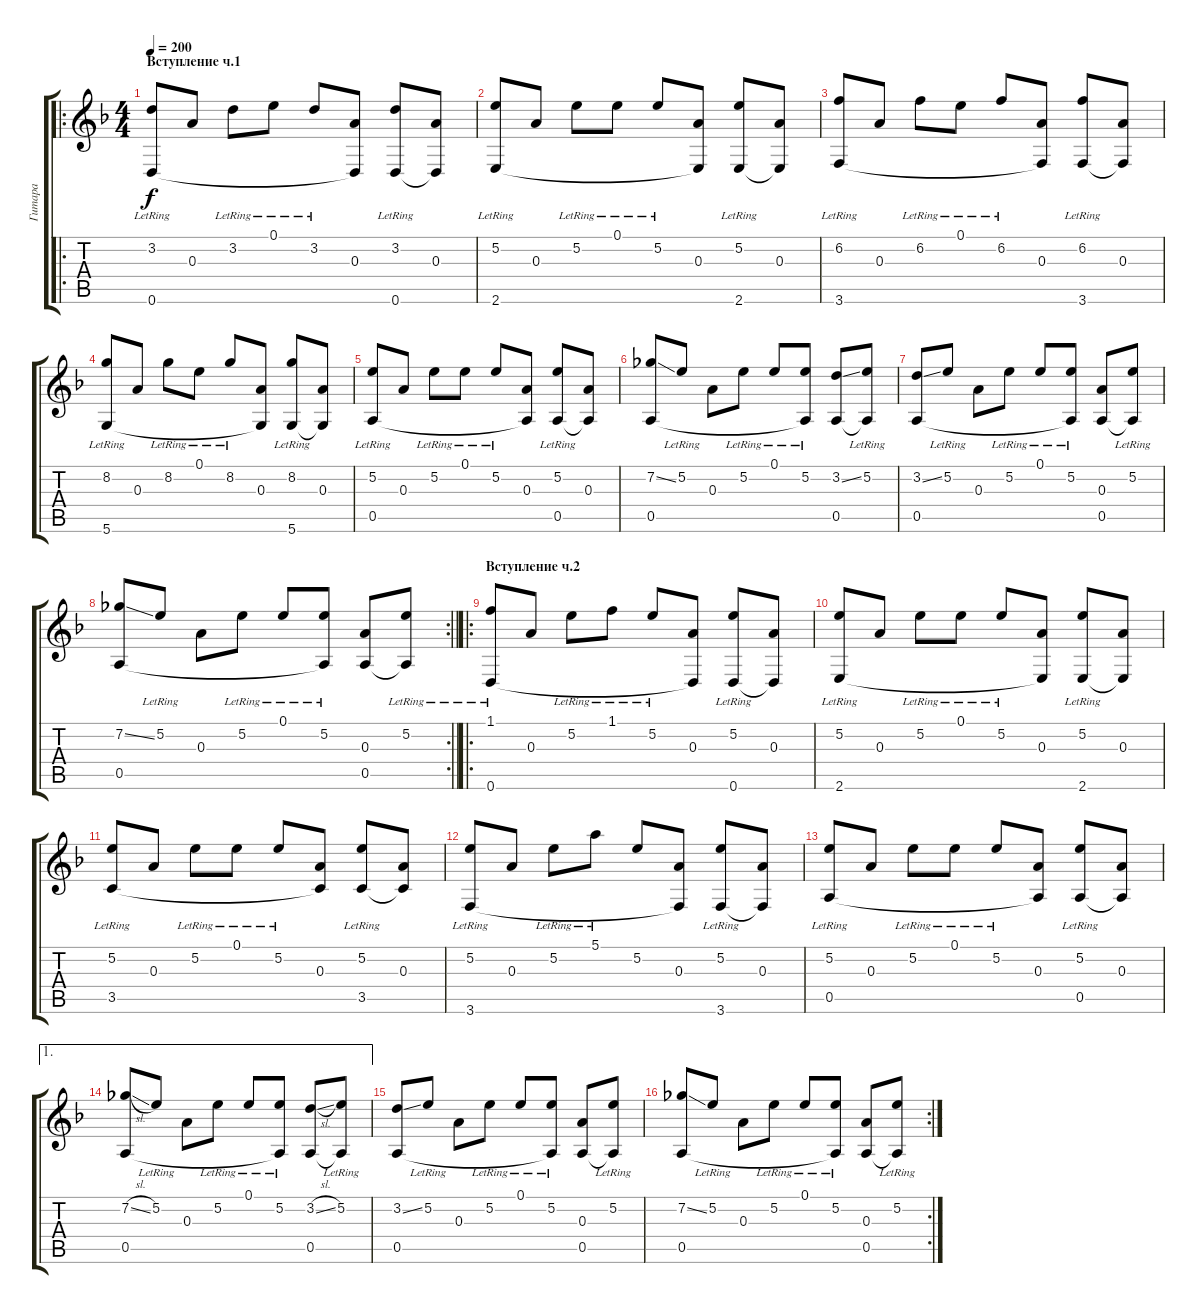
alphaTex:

\track ("Гитара" "Гитара") {instrument acousticguitarnylon}
\staff {score tabs}
\tuning (E4 B3 A3 D3 A2 D2) {hide}
\ro
\ts (4 4)
\section ("" "Вступление ч.1")
\tempo 200
\clef g2
\ks f
(3.2{lr} 0.6).8{dy f instrument acousticguitarnylon} 0.3.8 3.2{lr}.8 0.1{lr}.8 3.2{lr}.8 (0.3 0.6{t}).8 (3.2{lr} 0.6).8 (0.3 0.6{t}).8 |
(5.2{lr} 2.6).8 0.3.8 5.2{lr}.8 0.1{lr}.8 5.2{lr}.8 (0.3 2.6{t}).8 (5.2{lr} 2.6).8 (0.3 2.6{t}).8 |
(6.2{lr} 3.6).8 0.3.8 6.2{lr}.8 0.1{lr}.8 6.2{lr}.8 (0.3 3.6{t}).8 (6.2{lr} 3.6).8 (0.3 3.6{t}).8 |
(8.2{lr} 5.6).8 0.3.8 8.2{lr}.8 0.1{lr}.8 8.2{lr}.8 (0.3 5.6{t}).8 (8.2{lr} 5.6).8 (0.3 5.6{t}).8 |
(5.2{lr} 0.5).8 0.3.8 5.2{lr}.8 0.1{lr}.8 5.2{lr}.8 (0.3 0.5{t}).8 (5.2{lr} 0.5).8 (0.3 0.5{t}).8 |
(7.2{ss} 0.5).8 5.2{lr}.8 0.3.8 5.2{lr}.8 0.1{lr}.8 (5.2{lr} 0.5{t}).8 (3.2{ss} 0.5).8 (5.2{lr} 0.5{t}).8 |
(3.2{ss} 0.5).8 5.2{lr}.8 0.3.8 5.2{lr}.8 0.1{lr}.8 (5.2{lr} 0.5{t}).8 (0.3 0.5).8 (5.2{lr} 0.5{t}).8 |
\rc 2
\barLineRight lightlight
(7.2{ss} 0.5).8 5.2{lr}.8 0.3.8 5.2{lr}.8 0.1{lr}.8 (5.2{lr} 0.5{t}).8 (0.3 0.5).8 (5.2{lr} 0.5{t}).8 |
\ro
\section ("" "Вступление ч.2")
(1.1{lr} 0.6).8 0.3.8 5.2{lr}.8 1.1{lr}.8 5.2{lr}.8 (0.3 0.6{t}).8 (5.2{lr} 0.6).8 (0.3 0.6{t}).8 |
(5.2{lr} 2.6).8 0.3.8 5.2{lr}.8 0.1{lr}.8 5.2{lr}.8 (0.3 2.6{t}).8 (5.2{lr} 2.6).8 (0.3 2.6{t}).8 |
(5.2{lr} 3.5).8 0.3.8 5.2{lr}.8 0.1{lr}.8 5.2{lr}.8 (0.3 3.5{t}).8 (5.2{lr} 3.5).8 (0.3 3.5{t}).8 |
(5.2{lr} 3.6).8 0.3.8 5.2{lr}.8 5.1{lr}.8 5.2.8 (0.3 3.6{t}).8 (5.2{lr} 3.6).8 (0.3 3.6{t}).8 |
(5.2{lr} 0.5).8 0.3.8 5.2{lr}.8 0.1{lr}.8 5.2{lr}.8 (0.3 0.5{t}).8 (5.2{lr} 0.5).8 (0.3 0.5{t}).8 |
\ae 1
(7.2{sl} 0.5).8 5.2{lr}.8 0.3.8 5.2{lr}.8 0.1{lr}.8 (5.2{lr} 0.5{t}).8 (3.2{sl} 0.5).8 (5.2{lr} 0.5{t}).8 |
(3.2{ss} 0.5).8 5.2{lr}.8 0.3.8 5.2{lr}.8 0.1{lr}.8 (5.2{lr} 0.5{t}).8 (0.3 0.5).8 (5.2{lr} 0.5{t}).8 |
\rc 2
(7.2{ss} 0.5).8 5.2{lr}.8 0.3.8 5.2{lr}.8 0.1{lr}.8 (5.2{lr} 0.5{t}).8 (0.3 0.5).8 (5.2{lr} 0.5{t}).8
